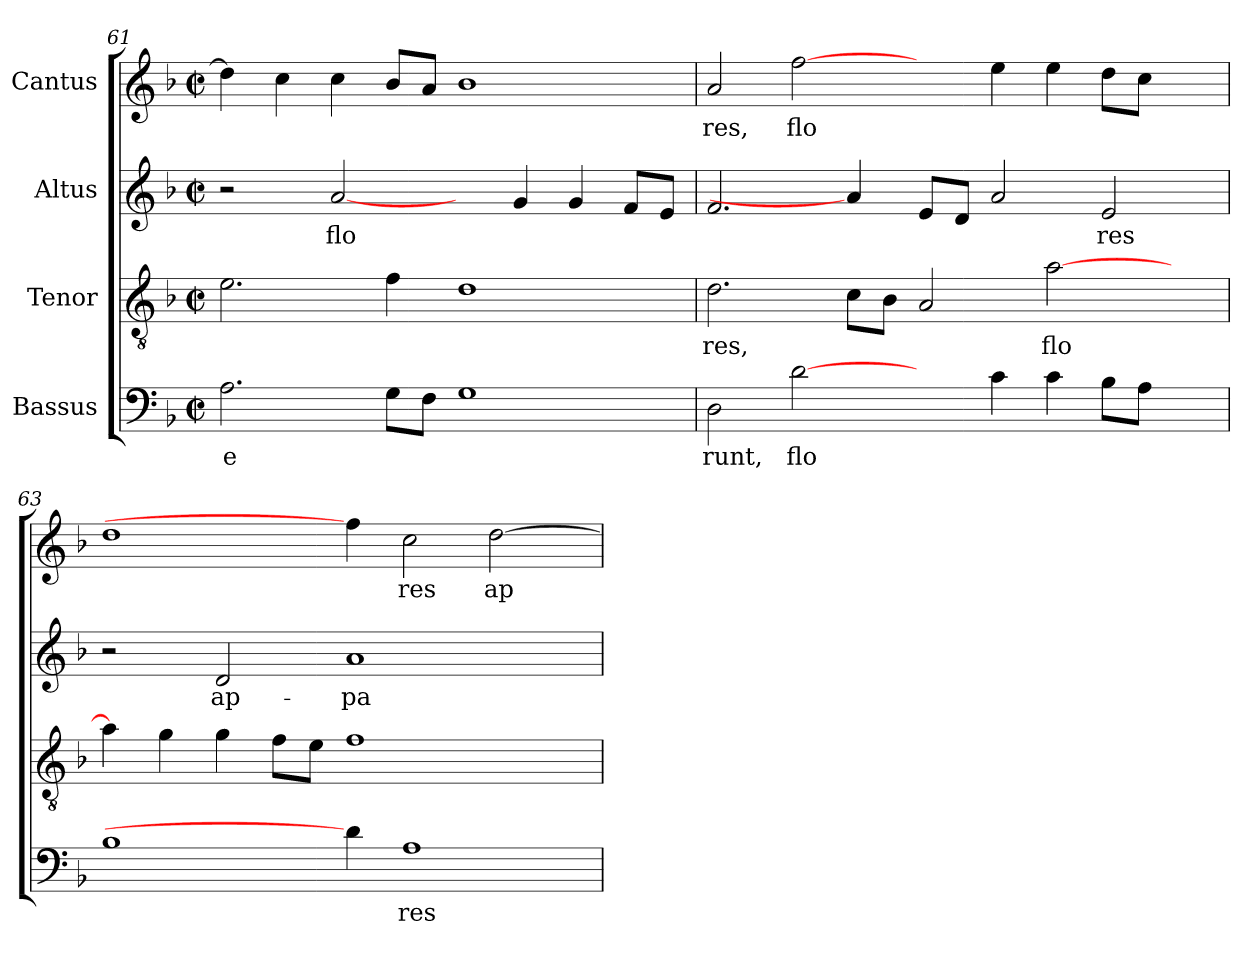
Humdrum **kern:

**kern	**text	**kern	**text	**kern	**text	**kern	**text
*part4	*part4	*part3	*part3	*part2	*part2	*part1	*part1
*staff4	*staff4	*staff3	*staff3	*staff2	*staff2	*staff1	*staff1
*I"Bassus	*	*I"Tenor	*	*I"Altus	*	*I"Cantus	*
!!LO:PB:g=z
*clefF4	*	*clefGv2	*	*clefG2	*	*clefG2	*
*k[b-]	*	*k[b-]	*	*k[b-]	*	*k[b-]	*
*F:	*	*F:	*	*F:	*	*F:	*
*M2/2	*	*M2/2	*	*M2/2	*	*M2/2	*
*met(c|)	*	*met(c|)	*	*met(c|)	*	*met(c|)	*
=61	=61	=61	=61	=61	=61	=61	=61
!	!LO:LY:b:cj	!	!LO:LY:b:cj	!	!	!	!LO:LY:b:cj
2.A\	-e	2.e\	.	2r	.	4dd\]	.
!	!	!	!	!	!	!	!LO:LY:b:cj
.	.	.	.	.	.	4cc\	.
!	!	!	!	!	!LO:LY:b:cj	!	!LO:LY:b:cj
.	.	.	.	[2a/	flo-	4cc\	.
!	!LO:LY:b:cj	!	!LO:LY:b:cj	!	!	!	!LO:LY:b:cj
8G\L	.	4f\	.	.	.	8b-/L	.
!	!LO:LY:b:cj	!	!	!	!	!	!LO:LY:b:cj
8F\J	.	.	.	.	.	8a/J	.
!	!LO:LY:b:cj	!	!LO:LY:b:cj	!	!	!	!LO:LY:b:cj
1G	.	1d	.	4ryy	.	1b-	.
!	!	!	!	!	!LO:LY:b:cj	!	!
.	.	.	.	4g/	--	.	.
!	!	!	!	!	!LO:LY:b:cj	!	!
.	.	.	.	4g/	--	.	.
!	!	!	!	!	!LO:LY:b:cj	!	!
.	.	.	.	8f/L	--	.	.
!	!	!	!	!	!LO:LY:b:cj	!	!
.	.	.	.	8e/J	--	.	.
=62	=62	=62	=62	=62	=62	=62	=62
!	!LO:LY:b:cj	!	!LO:LY:b:cj	!	!LO:LY:b:cj	!	!LO:LY:b:cj
2D\	runt,	2.d\	res,	2.f/	--	2a/	res,
!	!LO:LY:b:cj	!	!	!	!	!	!LO:LY:b:cj
[2d\	flo	.	.	.	.	[2ff\	flo
!	!	!	!LO:LY:b:cj	!	!	!	!
.	.	8c\L	.	4a/]	.	.	.
!	!	!	!LO:LY:b:cj	!	!	!	!
.	.	8B-\J	.	.	.	.	.
!	!	!	!LO:LY:b:cj	!	!LO:LY:b:cj	!	!
4ryy	.	2A/	.	8e/L	--	4ryy	.
!	!	!	!	!	!LO:LY:b:cj	!	!
.	.	.	.	8d/J	--	.	.
!	!LO:LY:b:cj	!	!	!	!LO:LY:b:cj	!	!LO:LY:b:cj
4c\	.	.	.	2a/	--	4ee\	.
!	!LO:LY:b:cj	!	!LO:LY:b:cj	!	!	!	!LO:LY:b:cj
4c\	.	[>2a\	flo	.	.	4ee\	.
!	!LO:LY:b:cj	!	!	!	!LO:LY:b:cj	!	!LO:LY:b:cj
8B-\L	.	.	.	2e/	-res	8dd\L	.
!	!LO:LY:b:cj	!	!	!	!	!	!LO:LY:b:cj
8A\J	.	.	.	.	.	8cc\J	.
4ryy	.	4ryy	.	.	.	4ryy	.
=63	=63	=63	=63	=63	=63	=63	=63
!	!LO:LY:b:cj	!	!LO:LY:b:cj	!	!	!	!LO:LY:b:cj
1B-	.	4a\]	.	2r	.	1dd	.
!	!	!	!LO:LY:b:cj	!	!	!	!
.	.	4g\	.	.	.	.	.
!	!	!	!LO:LY:b:cj	!	!LO:LY:b:cj	!	!
.	.	4g\	.	2d/	ap-	.	.
!	!	!	!LO:LY:b:cj	!	!	!	!
.	.	8f\L	.	.	.	.	.
!	!	!	!LO:LY:b:cj	!	!	!	!
.	.	8e\J	.	.	.	.	.
!	!	!	!LO:LY:b:cj	!	!LO:LY:b:cj	!	!
4d\]	.	1f	.	1a	-pa-	4ff\]	.
!	!LO:LY:b:cj	!	!	!	!	!	!LO:LY:b:cj
1A	res	.	.	.	.	2cc\	res
!	!	!	!	!	!	!	!LO:LY:b:cj
.	.	.	.	.	.	[>2dd\	ap
.	.	4ryy	.	4ryy	.	.	.
=	=	=	=	=	=	=	=
*-	*-	*-	*-	*-	*-	*-	*-
